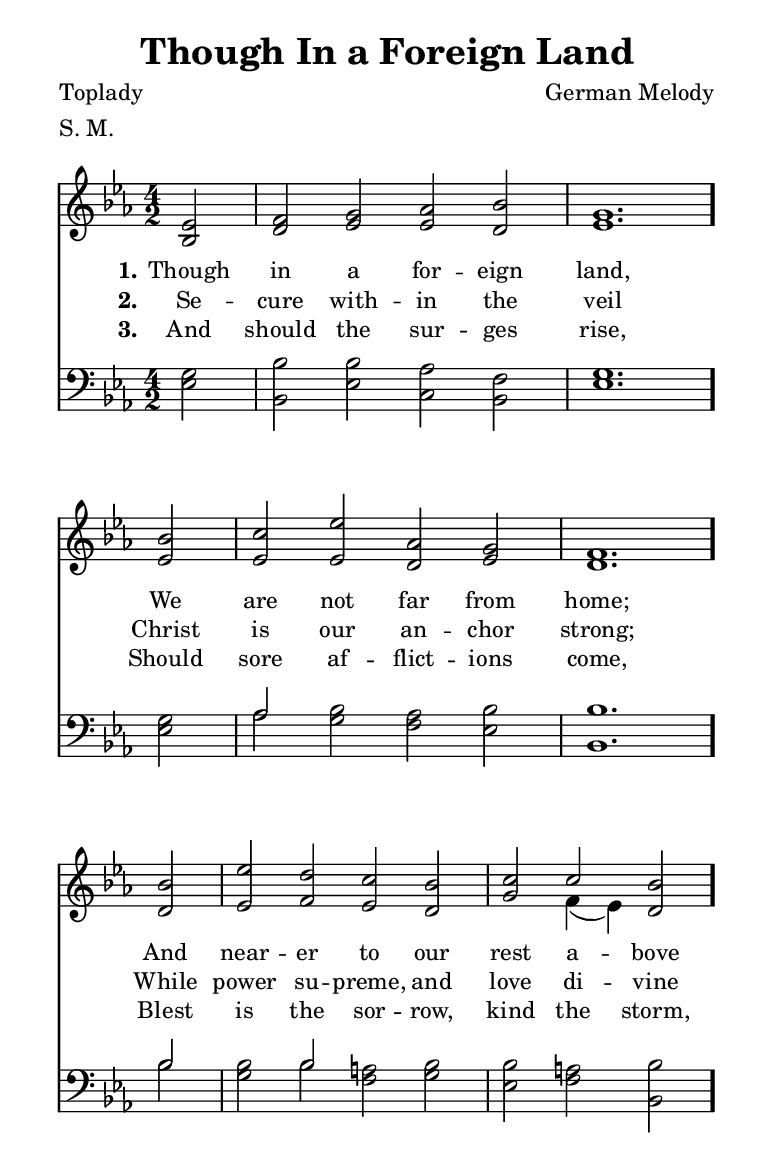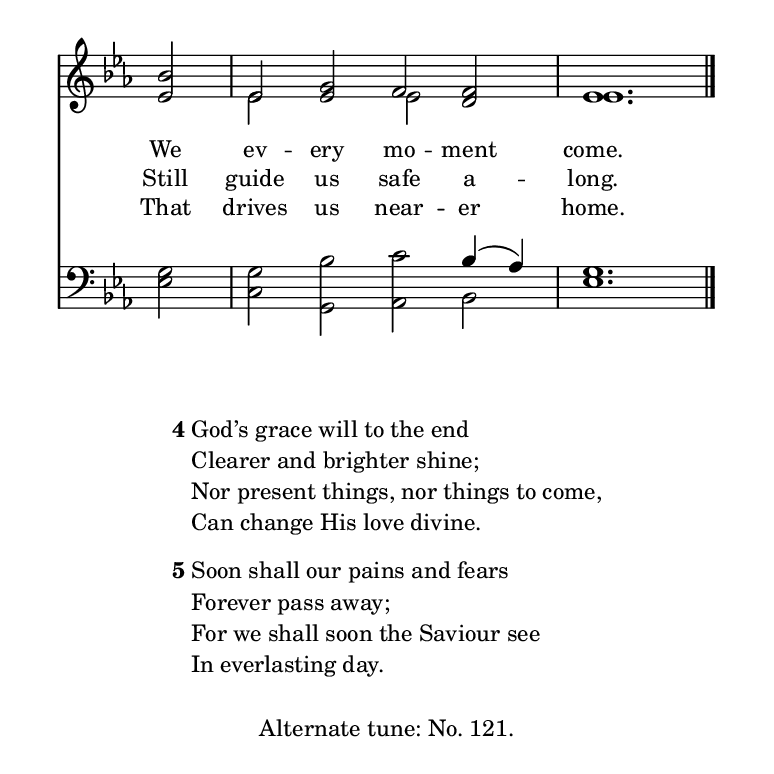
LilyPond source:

\include "common/global.ily"
\paper {
  \include "common/paper.ily"
  ragged-last-bottom = ##t
  systems-per-page = ##f
}

\header{
  hymnnumber = "160"
  title = "Though In a Foreign Land"
  tunename = "Franconia"
  meter = "S. M."
  poet = "Toplady"
  composer = "German Melody"
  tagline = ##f
}

global = {
  \include "common/overrides.ily"
  \override Staff.TimeSignature.style = #'numbered
  \time 4/2
  \override Score.MetronomeMark.transparent = ##t % hide all fermata changes too
  \tempo 2=80
  \key ees \major
  \partial 2
  \autoBeamOff
}

notesSoprano = {
\global
\relative c' {

  ees2 | f g aes bes | g1.
  bes2 | c ees aes, g | f1.
  bes2 | ees d c bes | c c bes
  bes2 | ees, g f f | ees1.

  \bar "|."

}
}

notesAlto = {
\global
\relative e' {

  bes2 | d ees ees d | ees1.
  ees2 | ees ees d ees | d1.
  d2 | ees f ees d | g f4( ees) d2
  ees2 | ees ees ees d | ees1.

}
}

notesTenor = {
\global
\relative a {

  g2 | bes bes aes f | g1.
  g2 | aes bes aes bes | bes1.
  bes2 | bes bes a bes | bes a bes
  g2 | g bes c bes4( aes) | g1.

}
}

notesBass = {
\global
\relative f {

  ees2 | bes ees c bes | ees1.
  ees2 | aes g f ees | bes1.
  bes'2 | g bes f g | ees f bes,
  ees2 | c g aes bes | ees1.

}
}

wordsA = \lyricmode {
\set stanza = "1."

Though in a for -- eign land, \bar "."
We are not far from home; \bar "." \break
And near -- er to our rest a -- bove \bar "."
We ev -- ery mo -- ment come. \bar "."

}

wordsB = \lyricmode {
\set stanza = "2."

Se -- cure with -- in the veil
Christ is our an -- chor strong;
While power su -- preme, and love di -- vine
Still guide us safe a -- long.

}

wordsC = \lyricmode {
\set stanza = "3."

And should the sur -- ges rise,
Should sore af -- flict -- ions come,
Blest is the sor -- row, kind the storm,
That drives us near -- er home.

}

wordsD = \markuplist {

\line { God’s grace will to the end }
\line { Clearer and brighter shine; }
\line { Nor present things, nor things to come, }
\line { Can change His love divine. }

}

wordsE = \markuplist {

\line { Soon shall our pains and fears }
\line { Forever pass away; }
\line { For we shall soon the Saviour see }
\line { In everlasting day. }

}

\score {
  \context ChoirStaff <<
    \context Staff = upper <<
      \set Staff.autoBeaming = ##f
      \set ChoirStaff.systemStartDelimiter = #'SystemStartBar
      \set ChoirStaff.printPartCombineTexts = ##f
      \partcombine #'(2 . 9) \notesSoprano \notesAlto
      \context NullVoice = sopranos { \voiceOne << \notesSoprano >> }
      \context NullVoice = altos { \voiceTwo << \notesAlto >> }
      \context Lyrics = one   \lyricsto sopranos \wordsA
      \context Lyrics = two   \lyricsto sopranos \wordsB
      \context Lyrics = three \lyricsto sopranos \wordsC
    >>
    \context Staff = men <<
      \set Staff.autoBeaming = ##f
      \clef bass
      \set ChoirStaff.printPartCombineTexts = ##f
      \partcombine #'(2 . 9) \notesTenor \notesBass
      \context NullVoice = tenors { \voiceOne << \notesTenor >> }
      \context NullVoice = basses { \voiceTwo << \notesBass >> }
    >>
  >>
  \layout {
    \include "common/layout.ily"
  }
  \midi{
    \include "common/midi.ily"
  }
}

\markup { \fill-line { \column {
  \line{ \bold 4 \column { \wordsD } } \combine \null \vspace #0.4
  \line{ \bold 5 \column { \wordsE } } \combine \null \vspace #0.4
} } }

\noPageBreak

\markup { \fill-line { \lower #4 \line { Alternate tune: No. 121. } } }

\version "2.19.49"  % necessary for upgrading to future LilyPond versions.

% vi:set et ts=2 sw=2 ai nocindent syntax=lilypond:
